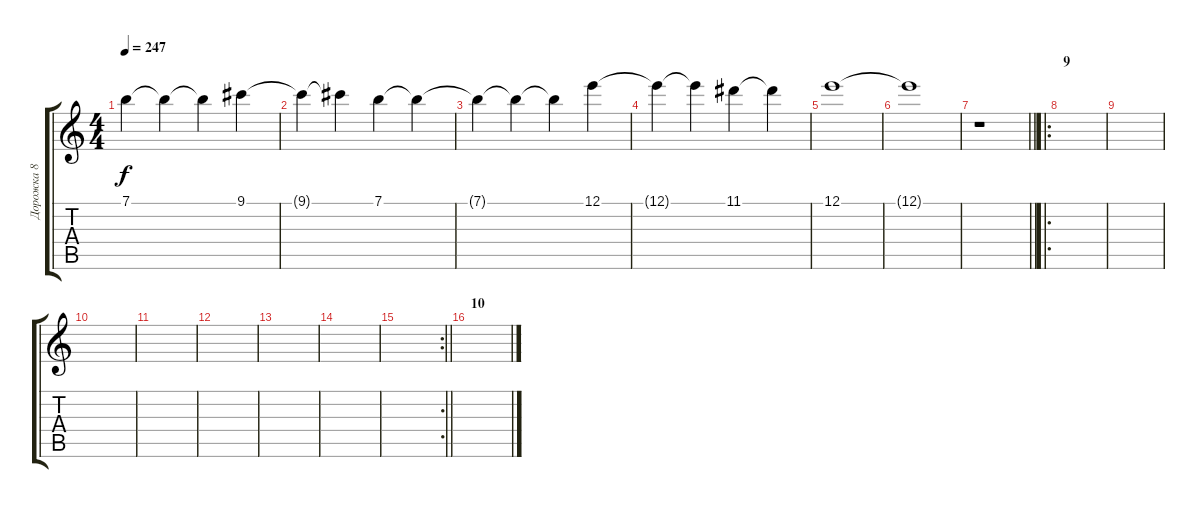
\track ("Дорожка 8" "Дорожка 8") {instrument overdrivenguitar}
\staff {score tabs}
\tuning (E4 B3 G3 D3 A2 E2) {hide}
\ts (4 4)
\tempo 247
\clef g2
\ks c
7.1{t}.4{dy f} 7.1{t}.4 7.1{t}.4 9.1.4 |
9.1{t}.4 9.1{t}.4 7.1.4 7.1{t}.4 |
7.1{t}.4 7.1{t}.4 7.1{t}.4 12.1.4 |
12.1{t}.4 12.1{t}.4 11.1.4 11.1{t}.4 |
12.1.1 |
12.1{t}.1 |
\barLineRight lightlight
r.1 |
\ro
\section ("" "9")
|
|
|
|
|
|
|
\rc 2
\barLineRight lightlight
|
\section ("" "10")
